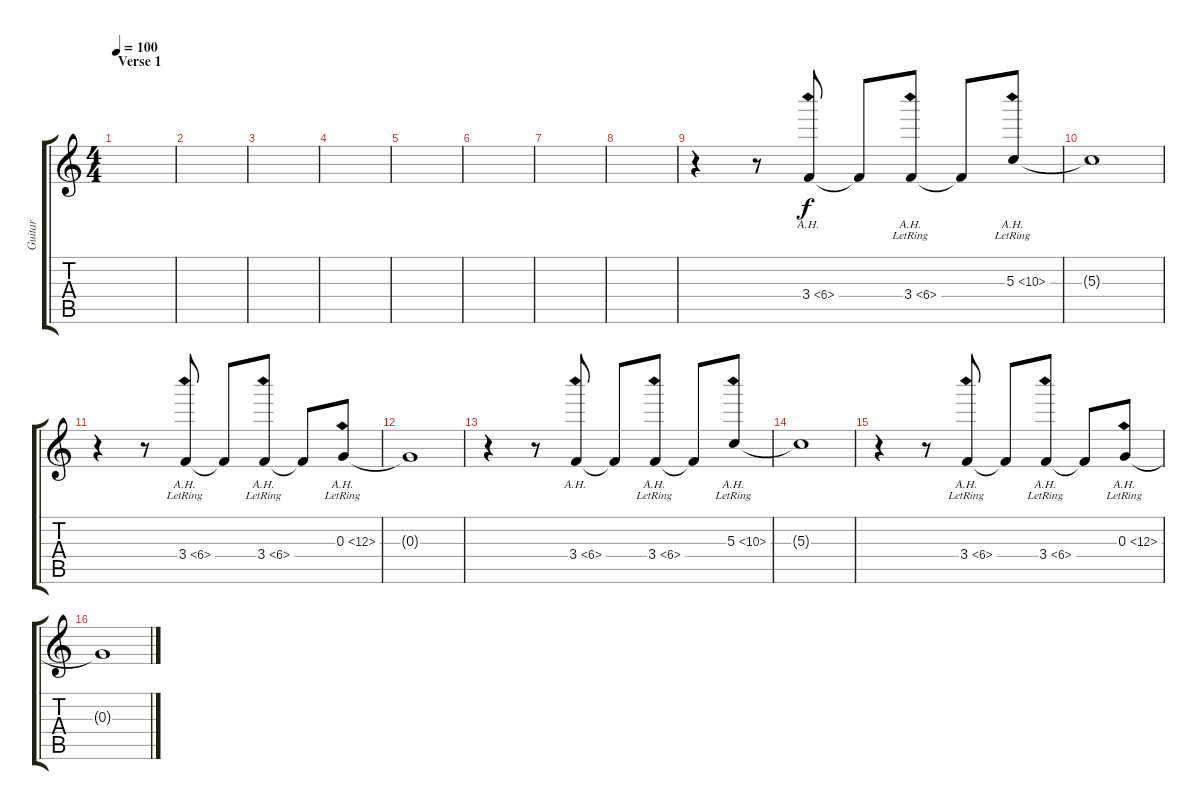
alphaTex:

\track ("Guitar" "Guitar") {instrument electricguitarjazz}
\staff {score tabs}
\tuning (E4 B3 G3 D3 A2 E2) {hide}
\ts (4 4)
\section ("" "Verse 1")
\tempo 100
\clef g2
\ks c
|
|
|
|
|
|
|
|
r.4 r.8 3.4{ah 3}.8 3.4{t}.8 3.4{ah 3 lr}.8 3.4{t}.8 5.3{ah 5 lr}.8 |
5.3{t}.1 |
r.4 r.8 3.4{ah 3 lr}.8 3.4{t}.8 3.4{ah 3 lr}.8 3.4{t}.8 0.3{ah 12 lr}.8 |
0.3{t}.1 |
r.4 r.8 3.4{ah 3}.8 3.4{t}.8 3.4{ah 3 lr}.8 3.4{t}.8 5.3{ah 5 lr}.8 |
5.3{t}.1 |
r.4 r.8 3.4{ah 3 lr}.8 3.4{t}.8 3.4{ah 3 lr}.8 3.4{t}.8 0.3{ah 12 lr}.8 |
0.3{t}.1
